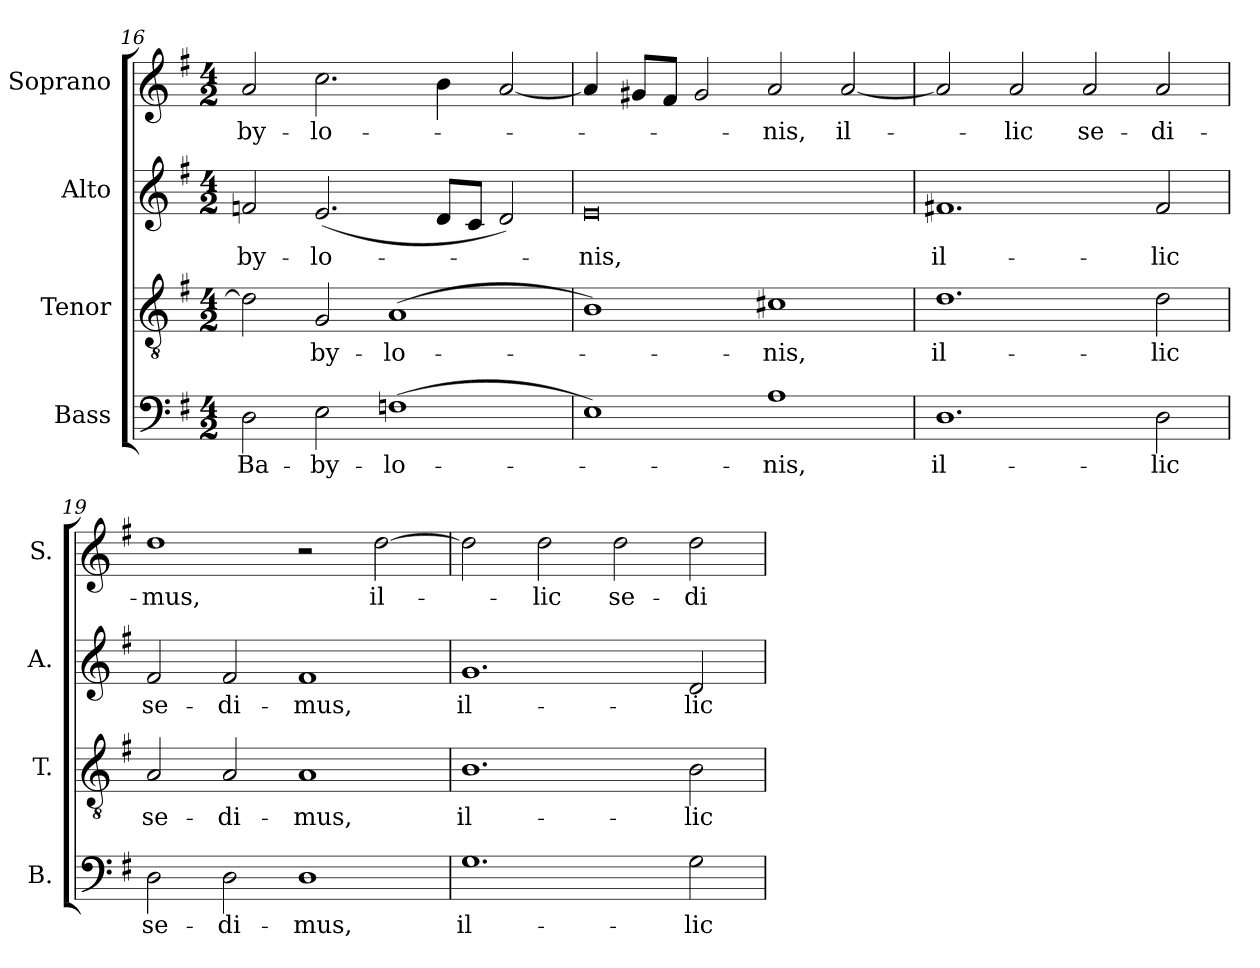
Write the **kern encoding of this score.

**kern	**text	**kern	**text	**kern	**text	**kern	**text
*part4	*part4	*part3	*part3	*part2	*part2	*part1	*part1
*staff4	*staff4	*staff3	*staff3	*staff2	*staff2	*staff1	*staff1
*I"Bass	*	*I"Tenor	*	*I"Alto	*	*I"Soprano	*
*I'B.	*	*I'T.	*	*I'A.	*	*I'S.	*
*clefF4	*	*clefGv2	*	*clefG2	*	*clefG2	*
*	*	*ITrd7c12	*	*	*	*	*
*k[f#]	*	*k[f#]	*	*k[f#]	*	*k[f#]	*
*G:	*	*G:	*	*G:	*	*G:	*
*M4/2	*	*M4/2	*	*M4/2	*	*M4/2	*
=16	=16	=16	=16	=16	=16	=16	=16
!	!LO:LY:b:color=#000000	!	!	!	!	!	!
!	!	!	!	!	!LO:LY:b:color=#000000	!	!
!	!	!	!	!	!	!	!LO:LY:b:color=#000000
2Di\	Ba-	2Di\]	.	2fni/	-by-	2ai/	-by-
!	!LO:LY:b:color=#000000	!	!	!	!	!	!
!	!	!	!LO:LY:b:color=#000000	!	!	!	!
!	!	!	!	!	!LO:LY:b:color=#000000	!	!
!	!	!	!	!	!	!	!LO:LY:b:color=#000000
2Ei\	-by-	2GGi/	-by-	(2.ei/	-lo-	2.cci\	-lo-
!	!LO:LY:b:color=#000000	!	!	!	!	!	!
!	!	!	!LO:LY:b:color=#000000	!	!	!	!
(1Fni	-lo-	(1AAi	-lo-	.	.	.	.
.	.	.	.	8di/L	.	4bi\	.
.	.	.	.	8ci/J	.	.	.
.	.	.	.	2di/)	.	[2ai/	.
=17	=17	=17	=17	=17	=17	=17	=17
!	!	!	!	!	!LO:LY:b:color=#000000	!	!
1Ei)	.	1BBi)	.	0ei	-nis,	4ai/]	.
.	.	.	.	.	.	8g#Xi/L	.
.	.	.	.	.	.	8f#i/J	.
.	.	.	.	.	.	2g#i/	.
!	!LO:LY:b:color=#000000	!	!	!	!	!	!
!	!	!	!LO:LY:b:color=#000000	!	!	!	!
!	!	!	!	!	!	!	!LO:LY:b:color=#000000
1Ai	-nis,	1C#Xi	-nis,	.	.	2ai/	-nis,
!	!	!	!	!	!	!	!LO:LY:b:color=#000000
.	.	.	.	.	.	[2ai/	il-
=18	=18	=18	=18	=18	=18	=18	=18
!	!LO:LY:b:color=#000000	!	!	!	!	!	!
!	!	!	!LO:LY:b:color=#000000	!	!	!	!
!	!	!	!	!	!LO:LY:b:color=#000000	!	!
1.Di	il-	1.Di	il-	1.f#Xi	il-	2ai/]	.
!	!	!	!	!	!	!	!LO:LY:b:color=#000000
.	.	.	.	.	.	2ai/	-lic
!	!	!	!	!	!	!	!LO:LY:b:color=#000000
.	.	.	.	.	.	2ai/	se-
!	!LO:LY:b:color=#000000	!	!	!	!	!	!
!	!	!	!LO:LY:b:color=#000000	!	!	!	!
!	!	!	!	!	!LO:LY:b:color=#000000	!	!
!	!	!	!	!	!	!	!LO:LY:b:color=#000000
2Di\	-lic	2Di\	-lic	2f#i/	-lic	2ai/	-di-
=19	=19	=19	=19	=19	=19	=19	=19
!	!LO:LY:b:color=#000000	!	!	!	!	!	!
!	!	!	!LO:LY:b:color=#000000	!	!	!	!
!	!	!	!	!	!LO:LY:b:color=#000000	!	!
!	!	!	!	!	!	!	!LO:LY:b:color=#000000
2Di\	se-	2AAi/	se-	2f#i/	se-	1ddi	-mus,
!	!LO:LY:b:color=#000000	!	!	!	!	!	!
!	!	!	!LO:LY:b:color=#000000	!	!	!	!
!	!	!	!	!	!LO:LY:b:color=#000000	!	!
2Di\	-di-	2AAi/	-di-	2f#i/	-di-	.	.
!	!LO:LY:b:color=#000000	!	!	!	!	!	!
!	!	!	!LO:LY:b:color=#000000	!	!	!	!
!	!	!	!	!	!LO:LY:b:color=#000000	!	!
1Di	-mus,	1AAi	-mus,	1f#i	-mus,	2r	.
!	!	!	!	!	!	!	!LO:LY:b:color=#000000
.	.	.	.	.	.	[2ddi\	il-
=20	=20	=20	=20	=20	=20	=20	=20
!	!LO:LY:b:color=#000000	!	!	!	!	!	!
!	!	!	!LO:LY:b:color=#000000	!	!	!	!
!	!	!	!	!	!LO:LY:b:color=#000000	!	!
1.Gi	il-	1.BBi	il-	1.gi	il-	2ddi\]	.
!	!	!	!	!	!	!	!LO:LY:b:color=#000000
.	.	.	.	.	.	2ddi\	-lic
!	!	!	!	!	!	!	!LO:LY:b:color=#000000
.	.	.	.	.	.	2ddi\	se-
!	!LO:LY:b:color=#000000	!	!	!	!	!	!
!	!	!	!LO:LY:b:color=#000000	!	!	!	!
!	!	!	!	!	!LO:LY:b:color=#000000	!	!
!	!	!	!	!	!	!	!LO:LY:b:color=#000000
2Gi\	-lic	2BBi\	-lic	2di/	-lic	2ddi\	-di-
=	=	=	=	=	=	=	=
*-	*-	*-	*-	*-	*-	*-	*-
